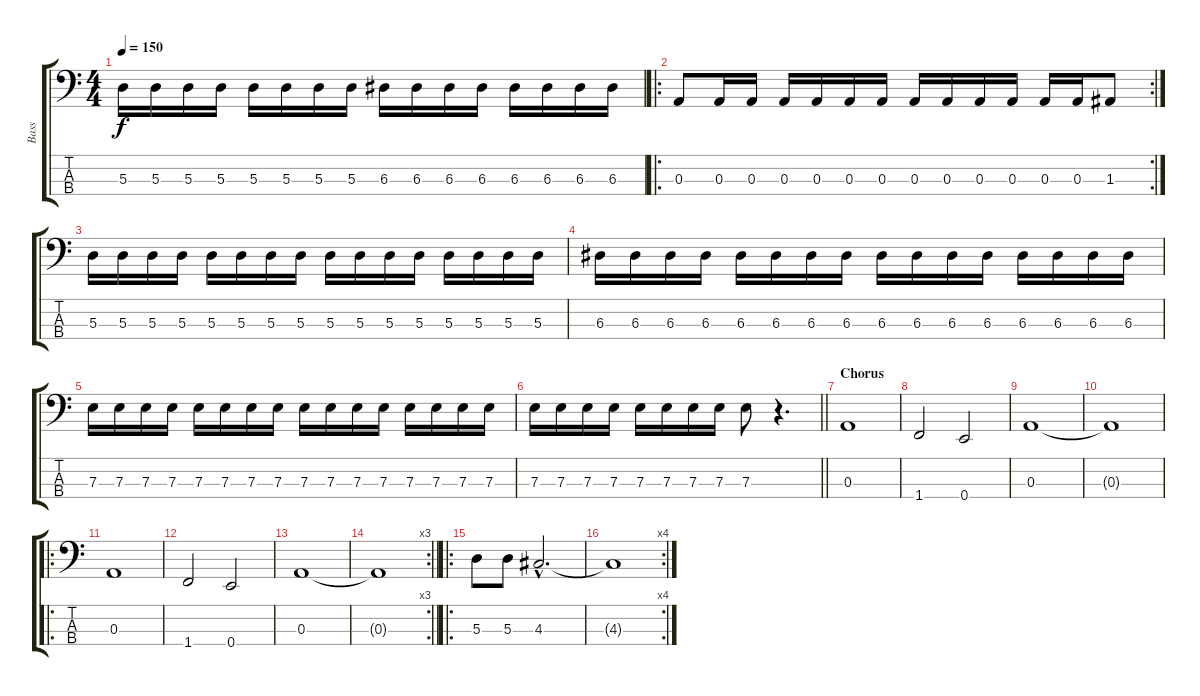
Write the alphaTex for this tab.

\track ("Bass" "Bass") {instrument electricbasspick}
\staff {score tabs}
\tuning (G2 D2 A1 E1) {hide}
\ts (4 4)
\tempo 150
\clef f4
\ks c
5.3.16{dy f} 5.3.16 5.3.16 5.3.16 5.3.16 5.3.16 5.3.16 5.3.16 6.3.16 6.3.16 6.3.16 6.3.16 6.3.16 6.3.16 6.3.16 6.3.16 |
\ro
\rc 2
0.3.8 0.3.16 0.3.16 0.3.16 0.3.16 0.3.16 0.3.16 0.3.16 0.3.16 0.3.16 0.3.16 0.3.16 0.3.16 1.3.8 |
5.3.16 5.3.16 5.3.16 5.3.16 5.3.16 5.3.16 5.3.16 5.3.16 5.3.16 5.3.16 5.3.16 5.3.16 5.3.16 5.3.16 5.3.16 5.3.16 |
6.3.16 6.3.16 6.3.16 6.3.16 6.3.16 6.3.16 6.3.16 6.3.16 6.3.16 6.3.16 6.3.16 6.3.16 6.3.16 6.3.16 6.3.16 6.3.16 |
7.3.16 7.3.16 7.3.16 7.3.16 7.3.16 7.3.16 7.3.16 7.3.16 7.3.16 7.3.16 7.3.16 7.3.16 7.3.16 7.3.16 7.3.16 7.3.16 |
\barLineRight lightlight
7.3.16 7.3.16 7.3.16 7.3.16 7.3.16 7.3.16 7.3.16 7.3.16 7.3.8 r.4{d} |
\section ("" "Chorus")
0.3.1 |
1.4.2 0.4.2 |
0.3.1 |
0.3{t}.1 |
\ro
0.3.1 |
1.4.2 0.4.2 |
0.3.1 |
\rc 3
\barLineRight lightlight
0.3{t}.1 |
\ro
5.3.8 5.3.8 4.3{hac}.2{d} |
\rc 4
4.3{t}.1
